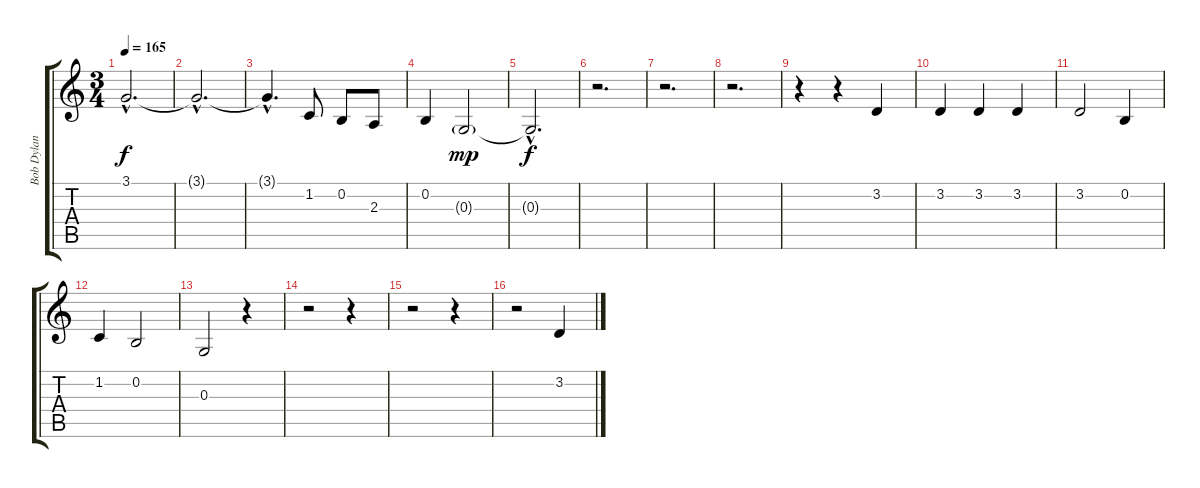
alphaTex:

\track ("Bob Dylan Voice" "Bob Dylan ") {instrument harmonica}
\staff {score tabs}
\tuning (E4 B3 G3 D3 A2 E2) {hide}
\ts (3 4)
\tempo 165
\clef g2
\ks c
3.1{hac t}.2{d dy f} |
3.1{hac t}.2{d} |
3.1{hac t}.4{d} 1.2.8 0.2.8 2.3.8 |
0.2.4 0.3{g}.2{dy mp} |
0.3{hac t}.2{d dy f} |
r.2{d} |
r.2{d} |
r.2{d} |
r.4 r.4 3.2.4 |
3.2.4 3.2.4 3.2.4 |
3.2.2 0.2.4 |
1.2.4 0.2.2 |
0.3.2 r.4 |
r.2 r.4 |
r.2 r.4 |
r.2 3.2.4
